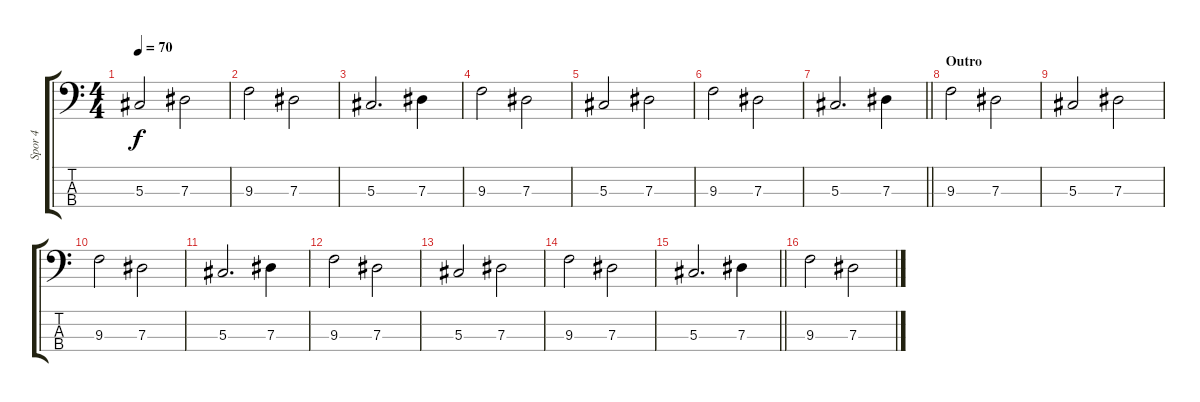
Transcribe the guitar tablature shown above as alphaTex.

\track ("Spor 4" "Spor 4") {instrument electricbassfinger}
\staff {score tabs}
\tuning (Gb2 Db2 Ab1 Eb1) {hide}
\ts (4 4)
\tempo 70
\clef f4
\ks c
5.3.2{dy f} 7.3.2 |
9.3.2 7.3.2 |
5.3.2{d} 7.3.4 |
9.3.2 7.3.2 |
5.3.2 7.3.2 |
9.3.2 7.3.2 |
\barLineRight lightlight
5.3.2{d} 7.3.4 |
\section ("" "Outro")
9.3.2 7.3.2 |
5.3.2 7.3.2 |
9.3.2 7.3.2 |
5.3.2{d} 7.3.4 |
9.3.2 7.3.2 |
5.3.2 7.3.2 |
9.3.2 7.3.2 |
\barLineRight lightlight
5.3.2{d} 7.3.4 |
9.3.2 7.3.2
